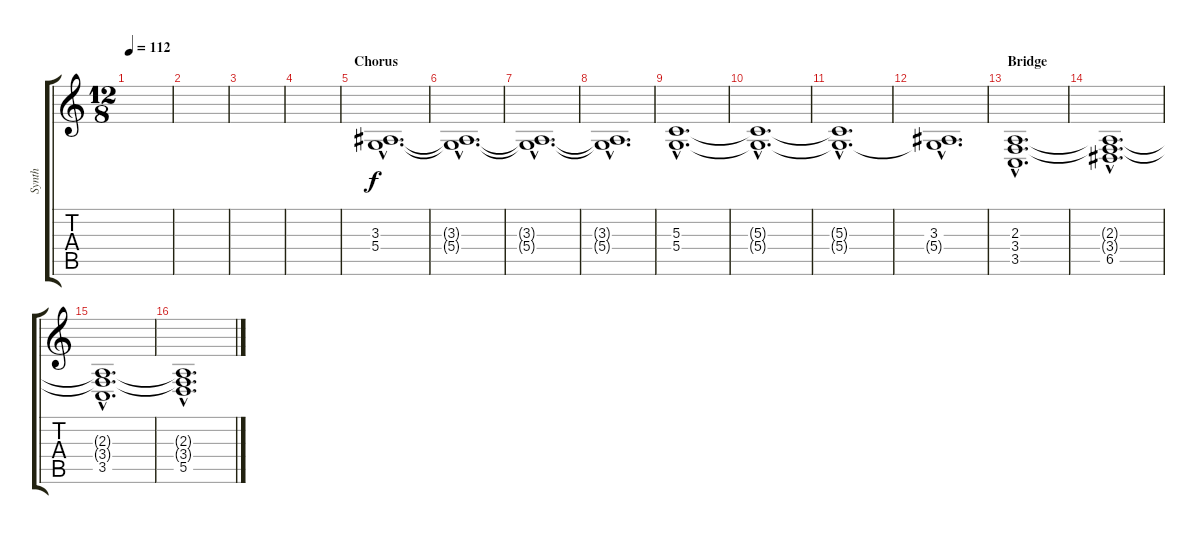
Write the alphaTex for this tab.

\track ("Synth" "Synth") {instrument pad4choir}
\staff {score tabs}
\tuning (E4 B3 G3 D3 A2 E2) {hide}
\ts (12 8)
\tempo 112
\clef g2
\ks c
|
|
|
|
\section ("" "Chorus")
(3.3{hac} 5.4{hac}).1{d} |
(3.3{hac t} 5.4{hac t}).1{d} |
(3.3{hac t} 5.4{hac t}).1{d} |
(3.3{hac t} 5.4{hac t}).1{d} |
(5.3{hac} 5.4{hac}).1{d} |
(5.3{hac t} 5.4{hac t}).1{d} |
(5.3{hac t} 5.4{hac t}).1{d} |
(3.3{hac} 5.4{hac t}).1{d} |
\section ("" "Bridge")
(2.3{hac} 3.4{hac} 3.5{hac}).1{d} |
(2.3{hac t} 3.4{hac t} 6.5{hac}).1{d} |
(2.3{hac t} 3.4{hac t} 3.5{hac}).1{d} |
(2.3{hac t} 3.4{hac t} 5.5{hac}).1{d}
